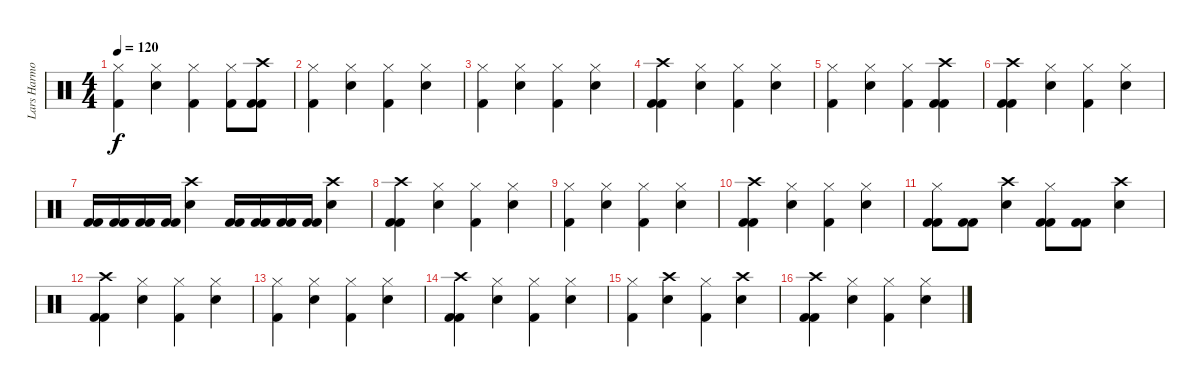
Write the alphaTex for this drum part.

\track ("Lars Harmony" "Lars Harmo") {instrument percussion}
\staff {score}
\articulation defaults
\ts (4 4)
\tempo 120
\clef neutral
\ks c
("Kick (hit) 2" "Hi-Hat (closed)").4{dy f} ("Snare (hit) 2" "Hi-Hat (closed)").4 ("Kick (hit) 2" "Hi-Hat (closed)").4 ("Kick (hit) 2" "Hi-Hat (closed)").8 ("Kick (hit) 2" "Kick (hit) 2" "Crash high (hit)").8 |
("Kick (hit) 2" "Hi-Hat (closed)").4 ("Snare (hit) 2" "Hi-Hat (closed)").4 ("Kick (hit) 2" "Hi-Hat (closed)").4 ("Snare (hit) 2" "Hi-Hat (closed)").4 |
("Kick (hit) 2" "Hi-Hat (closed)").4 ("Snare (hit) 2" "Hi-Hat (closed)").4 ("Kick (hit) 2" "Hi-Hat (closed)").4 ("Snare (hit) 2" "Hi-Hat (closed)").4 |
("Kick (hit) 2" "Kick (hit) 2" "Crash high (hit)").4 ("Snare (hit) 2" "Hi-Hat (closed)").4 ("Kick (hit) 2" "Hi-Hat (closed)").4 ("Snare (hit) 2" "Hi-Hat (closed)").4 |
("Kick (hit) 2" "Hi-Hat (closed)").4 ("Snare (hit) 2" "Hi-Hat (closed)").4 ("Kick (hit) 2" "Hi-Hat (closed)").4 ("Kick (hit) 2" "Kick (hit) 2" "Crash high (hit)").4 |
("Kick (hit) 2" "Kick (hit) 2" "Crash high (hit)").4 ("Snare (hit) 2" "Hi-Hat (closed)").4 ("Kick (hit) 2" "Hi-Hat (closed)").4 ("Snare (hit) 2" "Hi-Hat (closed)").4 |
("Kick (hit) 2" "Kick (hit) 2").16 ("Kick (hit) 2" "Kick (hit) 2").16 ("Kick (hit) 2" "Kick (hit) 2").16 ("Kick (hit) 2" "Kick (hit) 2").16 ("Snare (hit) 2" "Crash high (hit)").4 ("Kick (hit) 2" "Kick (hit) 2").16 ("Kick (hit) 2" "Kick (hit) 2").16 ("Kick (hit) 2" "Kick (hit) 2").16 ("Kick (hit) 2" "Kick (hit) 2").16 ("Snare (hit) 2" "Crash high (hit)").4 |
("Kick (hit) 2" "Kick (hit) 2" "Crash high (hit)").4 ("Snare (hit) 2" "Hi-Hat (closed)").4 ("Kick (hit) 2" "Hi-Hat (closed)").4 ("Snare (hit) 2" "Hi-Hat (closed)").4 |
("Kick (hit) 2" "Hi-Hat (closed)").4 ("Snare (hit) 2" "Hi-Hat (closed)").4 ("Kick (hit) 2" "Hi-Hat (closed)").4 ("Snare (hit) 2" "Hi-Hat (closed)").4 |
("Kick (hit) 2" "Kick (hit) 2" "Crash high (hit)").4 ("Snare (hit) 2" "Hi-Hat (closed)").4 ("Kick (hit) 2" "Hi-Hat (closed)").4 ("Snare (hit) 2" "Hi-Hat (closed)").4 |
("Kick (hit) 2" "Kick (hit) 2" "Hi-Hat (closed)").8 ("Kick (hit) 2" "Kick (hit) 2").8 ("Snare (hit) 2" "Crash high (hit)").4 ("Kick (hit) 2" "Kick (hit) 2" "Hi-Hat (closed)").8 ("Kick (hit) 2" "Kick (hit) 2").8 ("Snare (hit) 2" "Crash high (hit)").4 |
("Kick (hit) 2" "Kick (hit) 2" "Crash high (hit)").4 ("Snare (hit) 2" "Hi-Hat (closed)").4 ("Kick (hit) 2" "Hi-Hat (closed)").4 ("Snare (hit) 2" "Hi-Hat (closed)").4 |
("Kick (hit) 2" "Hi-Hat (closed)").4 ("Snare (hit) 2" "Hi-Hat (closed)").4 ("Kick (hit) 2" "Hi-Hat (closed)").4 ("Snare (hit) 2" "Hi-Hat (closed)").4 |
("Kick (hit) 2" "Kick (hit) 2" "Crash high (hit)").4 ("Snare (hit) 2" "Hi-Hat (closed)").4 ("Kick (hit) 2" "Hi-Hat (closed)").4 ("Snare (hit) 2" "Hi-Hat (closed)").4 |
("Kick (hit) 2" "Hi-Hat (closed)").4 ("Snare (hit) 2" "Crash high (hit)").4 ("Kick (hit) 2" "Hi-Hat (closed)").4 ("Snare (hit) 2" "Crash high (hit)").4 |
("Kick (hit) 2" "Kick (hit) 2" "Crash high (hit)").4 ("Snare (hit) 2" "Hi-Hat (closed)").4 ("Kick (hit) 2" "Hi-Hat (closed)").4 ("Snare (hit) 2" "Hi-Hat (closed)").4
